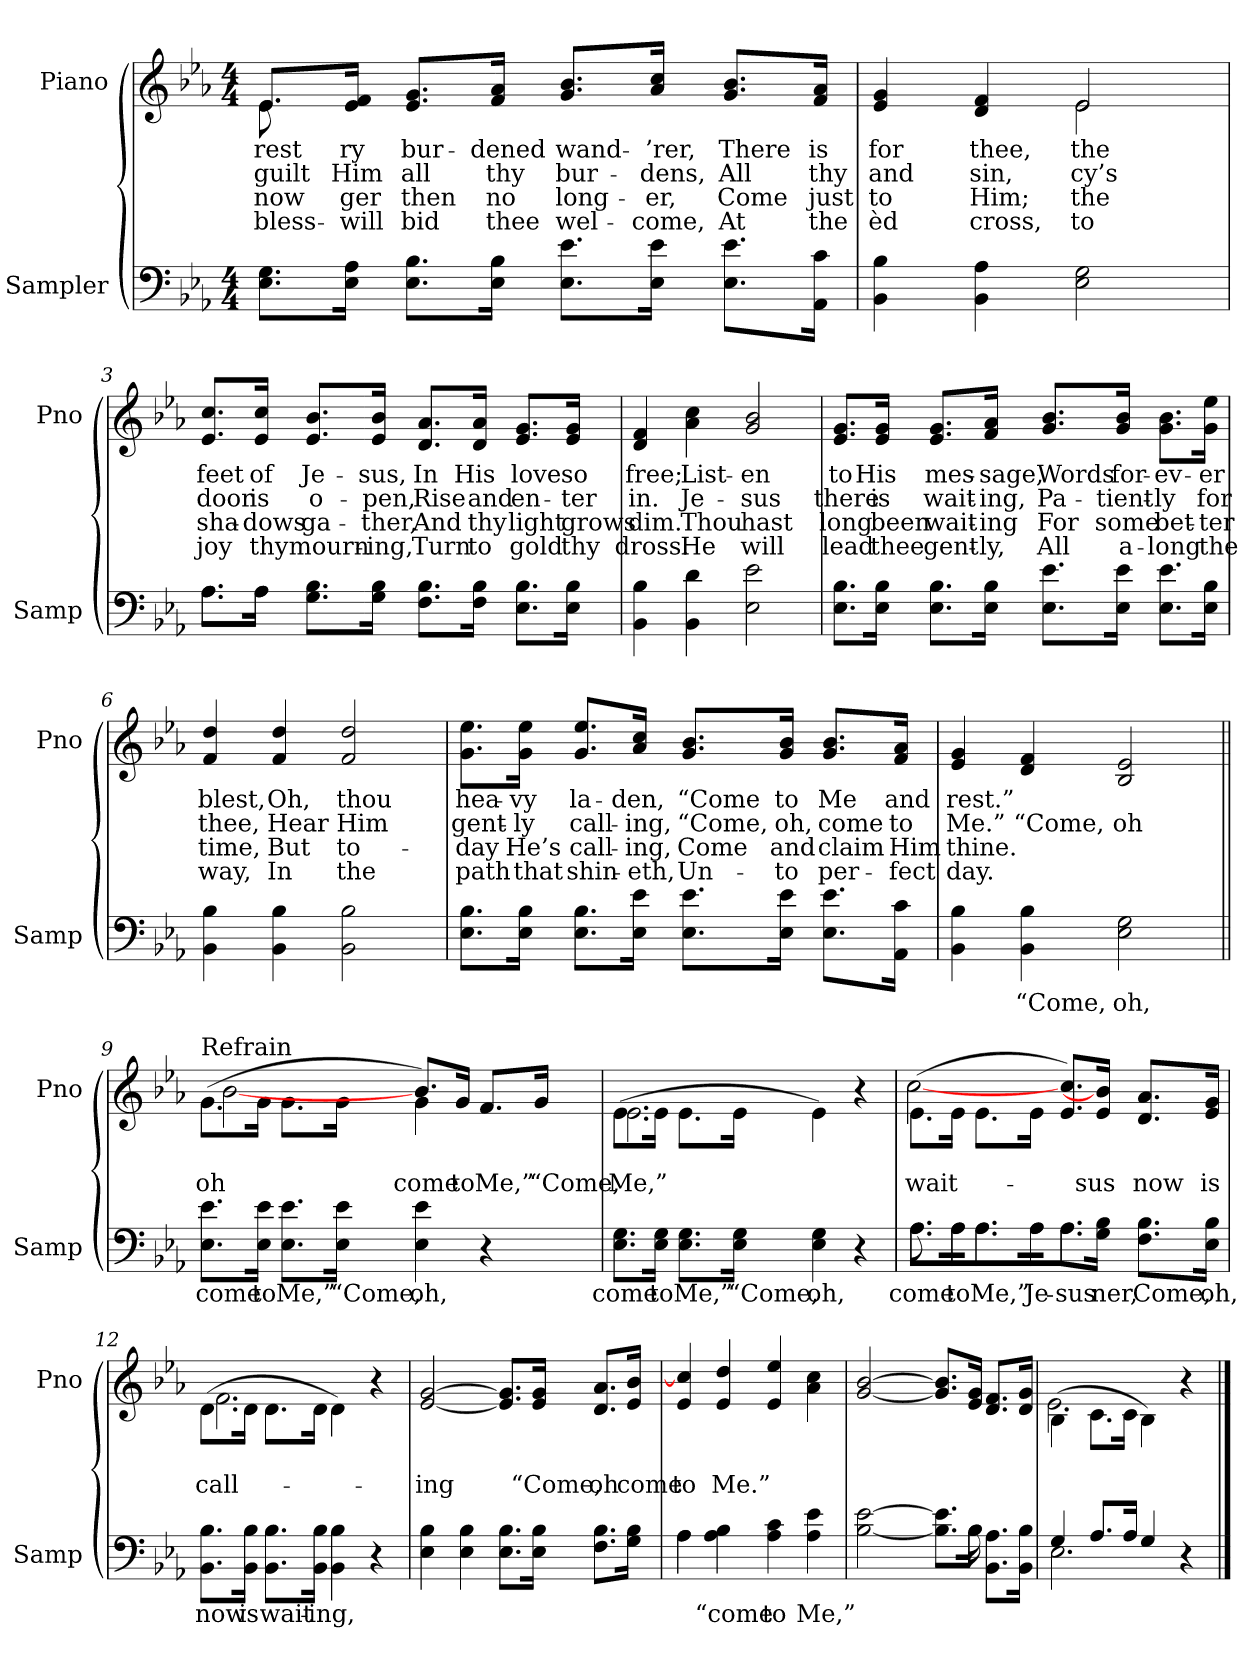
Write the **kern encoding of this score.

**kern	**text	**kern	**text	**text	**text	**text
*part2	*part2	*part1	*part1	*part1	*part1	*part1
*staff2	*staff2	*staff1	*staff1	*staff1	*staff1	*staff1
*I"Sampler	*	*I"Piano	*	*	*	*
*I'Samp	*	*I'Pno	*	*	*	*
*clefF4	*	*clefG2	*	*	*	*
*k[b-e-a-]	*	*k[b-e-a-]	*	*	*	*
*E-:	*	*E-:	*	*	*	*
*M4/4	*	*M4/4	*	*	*	*
=1	=1	=1	=1	=1	=1	=1
*	*	*^	*	*	*	*
8.E-\ 8.G\L	.	8.e-/L	8.e-	rest	guilt	now	bless-
16E-\ 16A-\Jk	.	16e-/ 16f/Jk	2ryy	-ry	Him	-ger	will
8.E-\ 8.B-\L	.	8.e-/ 8.g/L	.	bur-	all	then	bid
16E-\ 16B-\Jk	.	16f/ 16a-/Jk	.	-dened	thy	no	thee
8.E-\ 8.e-\L	.	8.g/ 8.b-/L	.	wand-	bur-	long-	wel-
16E-\ 16e-\Jk	.	16a-/ 16cc/Jk	4ryy	-’rer,	-dens,	-er,	-come,
8.E-\ 8.e-\L	.	8.g/ 8.b-/L	.	There	All	Come	At
16AA-\ 16c\Jk	.	16f/ 16a-/Jk	16ryy	is	thy	just	the
=2	=2	=2	=2	=2	=2	=2	=2
4BB- 4B-	.	4e- 4g	2ryy	for	and	to	-èd
4BB- 4A-	.	4d 4f	.	thee,	sin,	Him;	cross,
2E- 2G	.	2e-/	2e-	the	-cy’s	the	to
*	*	*v	*v	*	*	*	*
=3	=3	=3	=3	=3	=3	=3
*^	*	*	*	*	*	*
8.A-\L	8.A-\L	.	8.e-/ 8.cc/L	feet	door	sha-	joy
16A-\Jk	16A-\Jk	.	16e-/ 16cc/Jk	of	is	-dows	thy
8.G\ 8.B-\L	2.ryy	.	8.e-/ 8.b-/L	Je-	o-	ga-	mourn-
16G\ 16B-\Jk	.	.	16e-/ 16b-/Jk	-sus,	-pen,	-ther,	-ing,
8.F\ 8.B-\L	.	.	8.d/ 8.a-/L	In	Rise	And	Turn
16F\ 16B-\Jk	.	.	16d/ 16a-/Jk	His	and	thy	to
8.E-\ 8.B-\L	.	.	8.e-/ 8.g/L	love	en-	light	gold
16E-\ 16B-\Jk	.	.	16e-/ 16g/Jk	so	-ter	grows	thy
*v	*v	*	*	*	*	*	*
=4	=4	=4	=4	=4	=4	=4
4BB- 4B-	.	4d 4f	free;	in.	dim.	dross.
4BB- 4d	.	4a- 4cc	List-	Je-	Thou	He
2E- 2e-	.	2g 2b-	-en	-sus	hast	will
=5	=5	=5	=5	=5	=5	=5
8.E-\ 8.B-\L	.	8.e-/ 8.g/L	to	there	long	lead
16E-\ 16B-\Jk	.	16e-/ 16g/Jk	His	is	been	thee
8.E-\ 8.B-\L	.	8.e-/ 8.g/L	mes-	wait-	wait-	gent-
16E-\ 16B-\Jk	.	16f/ 16a-/Jk	-sage,	-ing,	-ing	-ly,
8.E-\ 8.e-\L	.	8.g/ 8.b-/L	Words	Pa-	For	All
16E-\ 16e-\Jk	.	16g/ 16b-/Jk	for-	-tient-	some	a-
8.E-\ 8.e-\L	.	8.g\ 8.b-\L	-ev-	-ly	bet-	-long
16E-\ 16B-\Jk	.	16g\ 16ee-\Jk	-er	for	-ter	the
=6	=6	=6	=6	=6	=6	=6
4BB- 4B-	.	4f 4dd	blest,	thee,	time,	way,
4BB- 4B-	.	4f 4dd	Oh,	Hear	But	In
2BB- 2B-	.	2f 2dd	thou	Him	to-	the
=7	=7	=7	=7	=7	=7	=7
8.E-\ 8.B-\L	.	8.g\ 8.ee-\L	hea-	gent-	-day	path
16E-\ 16B-\Jk	.	16g\ 16ee-\Jk	-vy	-ly	He’s	that
8.E-\ 8.B-\L	.	8.g/ 8.ee-/L	la-	call-	call-	shin-
16E-\ 16e-\Jk	.	16a-/ 16cc/Jk	-den,	-ing,	-ing,	-eth,
8.E-\ 8.e-\L	.	8.g/ 8.b-/L	“Come	“Come,	Come	Un-
16E-\ 16e-\Jk	.	16g/ 16b-/Jk	to	oh,	and	-to
8.E-\ 8.e-\L	.	8.g/ 8.b-/L	Me	come	claim	per-
16AA-\ 16c\Jk	.	16f/ 16a-/Jk	and	to	Him	-fect
=8	=8	=8	=8	=8	=8	=8
4BB- 4B-	.	4e- 4g	rest.”	Me.”	thine.	day.
4BB- 4B-	“Come,	4d 4f	.	“Come,	.	.
2E- 2G	oh,	2B- 2e-	.	oh	.	.
=9||	=9||	=9||	=9||	=9||	=9||	=9||
*	*	*^	*	*	*	*
!	!	!LO:TX:t=Refrain	!	!	!	!	!
8.E-\ 8.e-\L	come	(8.g\L	[2b-	.	oh	.	.
16E-\ 16e-\Jk	to	16g\Jk	.	.	.	.	.
8.E-\ 8.e-\L	Me,”	8.g\L	.	.	.	.	.
16E-\ 16e-\Jk	“Come,	16g\Jk	.	.	.	.	.
4E- 4e-	oh,	8.b-/L)	4g	.	come	.	.
.	.	16g/Jk	.	.	to	.	.
4r	.	8.f/L	4ryy	.	Me,”	.	.
.	.	16g/Jk	.	.	“Come,	.	.
=10	=10	=10	=10	=10	=10	=10	=10
8.E-\ 8.G\L	come	(8.e-\L	2.e-	.	Me,”	.	.
16E-\ 16G\Jk	to	16e-\Jk	.	.	.	.	.
8.E-\ 8.G\L	Me,”	8.e-\L	.	.	.	.	.
16E-\ 16G\Jk	“Come,	16e-\Jk	.	.	.	.	.
4E- 4G	oh,	4e-\)	.	.	.	.	.
4r	.	4r	4ryy	.	.	.	.
=11	=11	=11	=11	=11	=11	=11	=11
*^	*	*	*	*	*	*	*
8.A-\L	8.A-	come	(8.e-\L	[2cc	.	wait-	.	.
16A-\Jk	16A-\KL	to	16e-\Jk	.	.	.	.	.
8.A-\L	8.A-\J	Me,”	8.e-\L	.	.	.	.	.
16A-\Jk	16A-\KL	Je-	16e-\Jk	.	.	.	.	.
8.A-\L	8.A-\J	-sus	8.e-/ 8.cc/L)	2ryy	.	.	.	.
16G\ 16B-\Jk	4ryy	-ner,	16e-/ 16b-]/Jk	.	.	-sus	.	.
8.F\ 8.B-\L	.	Come,	8.d/ 8.a-/L	.	.	now	.	.
16E-\ 16B-\Jk	16ryy	oh,	16e-/ 16g/Jk	.	.	is	.	.
*v	*v	*	*	*	*	*	*	*
=12	=12	=12	=12	=12	=12	=12	=12
8.BB-\ 8.B-\L	now	(8.d\L	2.f	.	call-	.	.
16BB-\ 16B-\Jk	is	16d\Jk	.	.	.	.	.
8.BB-\ 8.B-\L	wait-	8.d\L	.	.	.	.	.
16BB-\ 16B-\Jk	-ing,	16d\Jk	.	.	.	.	.
4BB- 4B-	.	4d\)	.	.	.	.	.
4r	.	4r	4ryy	.	.	.	.
*	*	*v	*v	*	*	*	*
=13	=13	=13	=13	=13	=13	=13
4E- 4B-	.	[2e- [2g	.	-ing	.	.
4E- 4B-	.	.	.	.	.	.
8.E-\ 8.B-\L	.	8.e-]/ 8.g]/L	.	.	.	.
16E-\ 16B-\Jk	.	16e-/ 16g/Jk	.	“Come,	.	.
8.F\ 8.B-\L	.	8.d/ 8.a-/L	.	oh	.	.
16G\ 16B-\Jk	.	16e-/ 16b-/Jk	.	come	.	.
=14	=14	=14	=14	=14	=14	=14
*^	*	*	*	*	*	*
4A-\	4A-	.	4e- 4cc]	.	to	.	.
4A- 4B-	2.ryy	“come	4e- 4dd	.	Me.”	.	.
4A- 4c	.	to	4e- 4ee-	.	.	.	.
4A- 4e-	.	Me,”	4a- 4cc	.	.	.	.
=15	=15	=15	=15	=15	=15	=15	=15
[2B- [2e-	8.ryy	.	[2g [2b-	.	.	.	.
*v	*v	*	*	*	*	*	*
8.B-]\ 8.e-]\L	.	8.g]/ 8.b-]/L	.	.	.	.
*^	*	*	*	*	*	*
16B-\Jk	16B-	.	16e-/ 16g/Jk	.	.	.	.
8.BB-\ 8.A-\L	4ryy	.	8.d/ 8.f/L	.	.	.	.
16BB-\ 16B-\Jk	.	.	16d/ 16g/Jk	.	.	.	.
=16	=16	=16	=16	=16	=16	=16	=16
*	*	*	*^	*	*	*	*
4G/	2.E-	.	(4B-\	2.e-	.	.	.	.
8.A-/L	.	.	8.c\L	.	.	.	.	.
16A-/Jk	.	.	16c\Jk	.	.	.	.	.
4G/	.	.	4B-\)	.	.	.	.	.
4r	4ryy	.	4r	4ryy	.	.	.	.
*v	*v	*	*	*	*	*	*	*
*	*	*v	*v	*	*	*	*
==	==	==	==	==	==	==
*-	*-	*-	*-	*-	*-	*-
